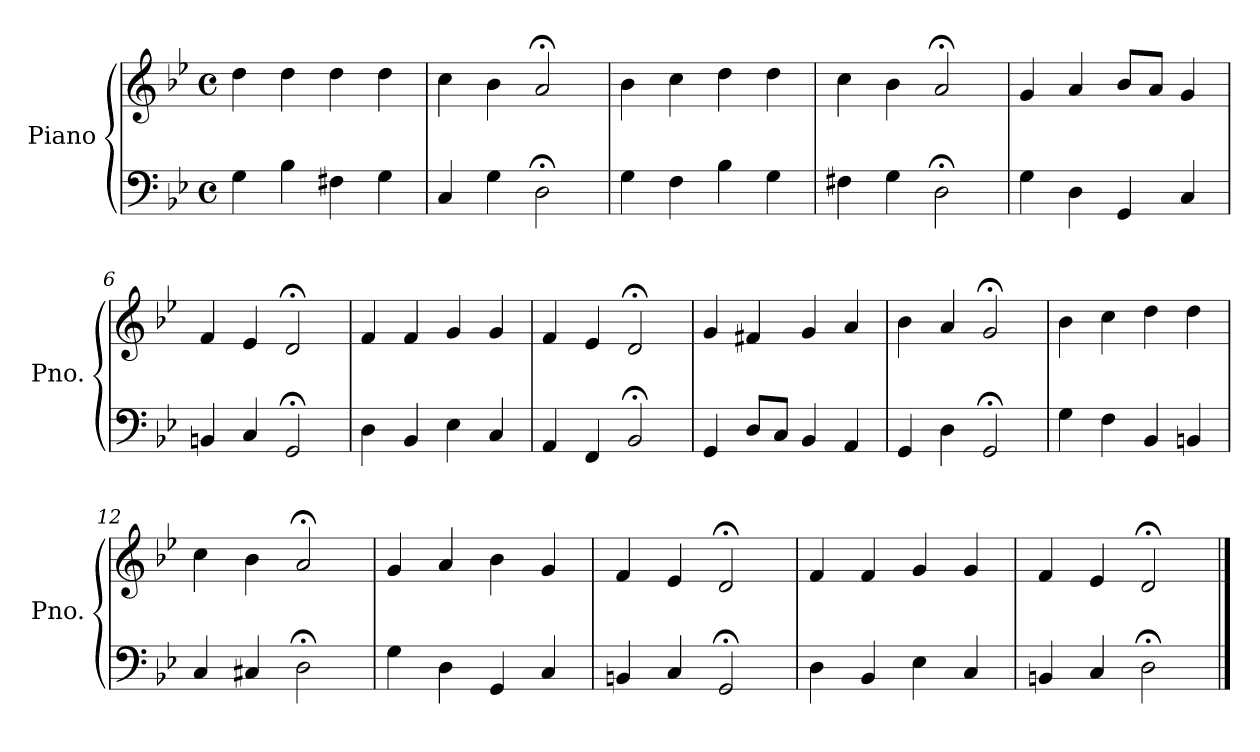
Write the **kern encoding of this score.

**kern	**kern
*part1	*part1
*staff2	*staff1
*I"Piano	*
*I'Pno.	*
*clefF4	*clefG2
*k[b-e-]	*k[b-e-]
*M4/4	*M4/4
*met(c)	*met(c)
=1	=1
4G\	4dd\
4B-\	4dd\
4F#X\	4dd\
4G\	4dd\
=2	=2
4C/	4cc\
4G\	4b-\
2D;<\	2a;</
=3	=3
4G\	4b-\
4F\	4cc\
4B-\	4dd\
4G\	4dd\
=4	=4
4F#X\	4cc\
4G\	4b-\
2D;<\	2a;</
=5	=5
4G\	4g/
4D\	4a/
4GG/	8b-/L
.	8a/J
4C/	4g/
=6	=6
4BBn/	4f/
4C/	4e-/
2GG;</	2d;</
=7	=7
4D\	4f/
4BB-/	4f/
4E-\	4g/
4C/	4g/
!!LO:LB:g=z
=8	=8
4AA/	4f/
4FF/	4e-/
2BB-;</	2d;</
=9	=9
4GG/	4g/
8D/L	4f#X/
8C/J	.
4BB-/	4g/
4AA/	4a/
=10	=10
4GG/	4b-\
4D\	4a/
2GG;</	2g;</
=11	=11
4G\	4b-\
4F\	4cc\
4BB-/	4dd\
4BBn/	4dd\
=12	=12
4C/	4cc\
4C#X/	4b-\
2D;<\	2a;</
=13	=13
4G\	4g/
4D\	4a/
4GG/	4b-\
4C/	4g/
=14	=14
4BBn/	4f/
4C/	4e-/
2GG;</	2d;</
=15	=15
4D\	4f/
4BB-/	4f/
4E-\	4g/
4C/	4g/
!!LO:LB:g=z
=16	=16
4BBn/	4f/
4C/	4e-/
2D;<\	2d;</
==	==
*-	*-
